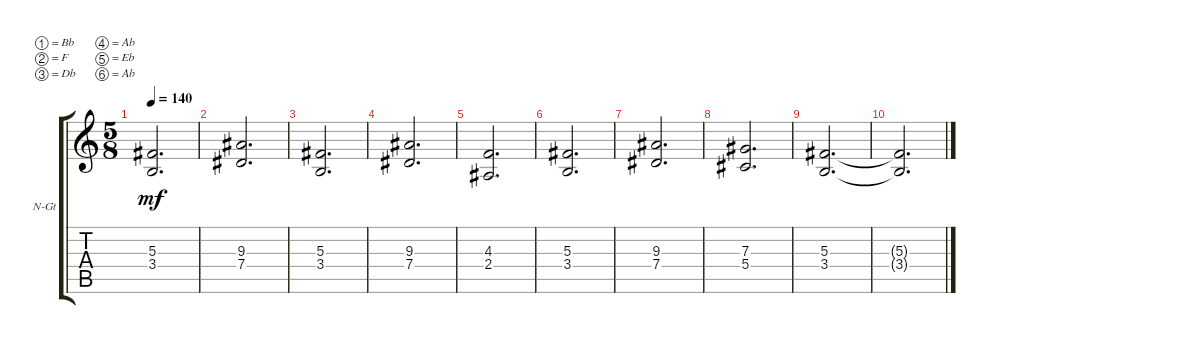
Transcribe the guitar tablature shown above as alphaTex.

\defaultSystemsLayout 4
\bracketExtendMode groupsimilarinstruments
\firstSystemTrackNameOrientation horizontal
\otherSystemsTrackNameOrientation horizontal
\track ("Nylon Guitar" "N-Gt") {instrument acousticguitarnylon}
\staff {score tabs}
\tuning (Bb3 F3 Db3 Ab2 Eb2 Ab1)
\ts (5 8)
\tempo 140
\clef g2
\scale
0.333333
\ks c
(3.4 5.3).2{d dy mf} |
\scale
0.333333 (9.3 7.4).2{d} |
\scale
0.333333 (3.4 5.3).2{d} |
\scale
0.333333 (9.3 7.4).2{d} |
\scale
0.333333 (2.4 4.3).2{d} |
\scale
0.333333 (3.4 5.3).2{d} |
\scale
0.333333 (7.4 9.3).2{d} |
\scale
0.333333 (5.4 7.3).2{d} |
\scale
0.333333 (3.4 5.3).2{d} |
\scale
0.333333 (3.4{t} 5.3{t}).2{d}
